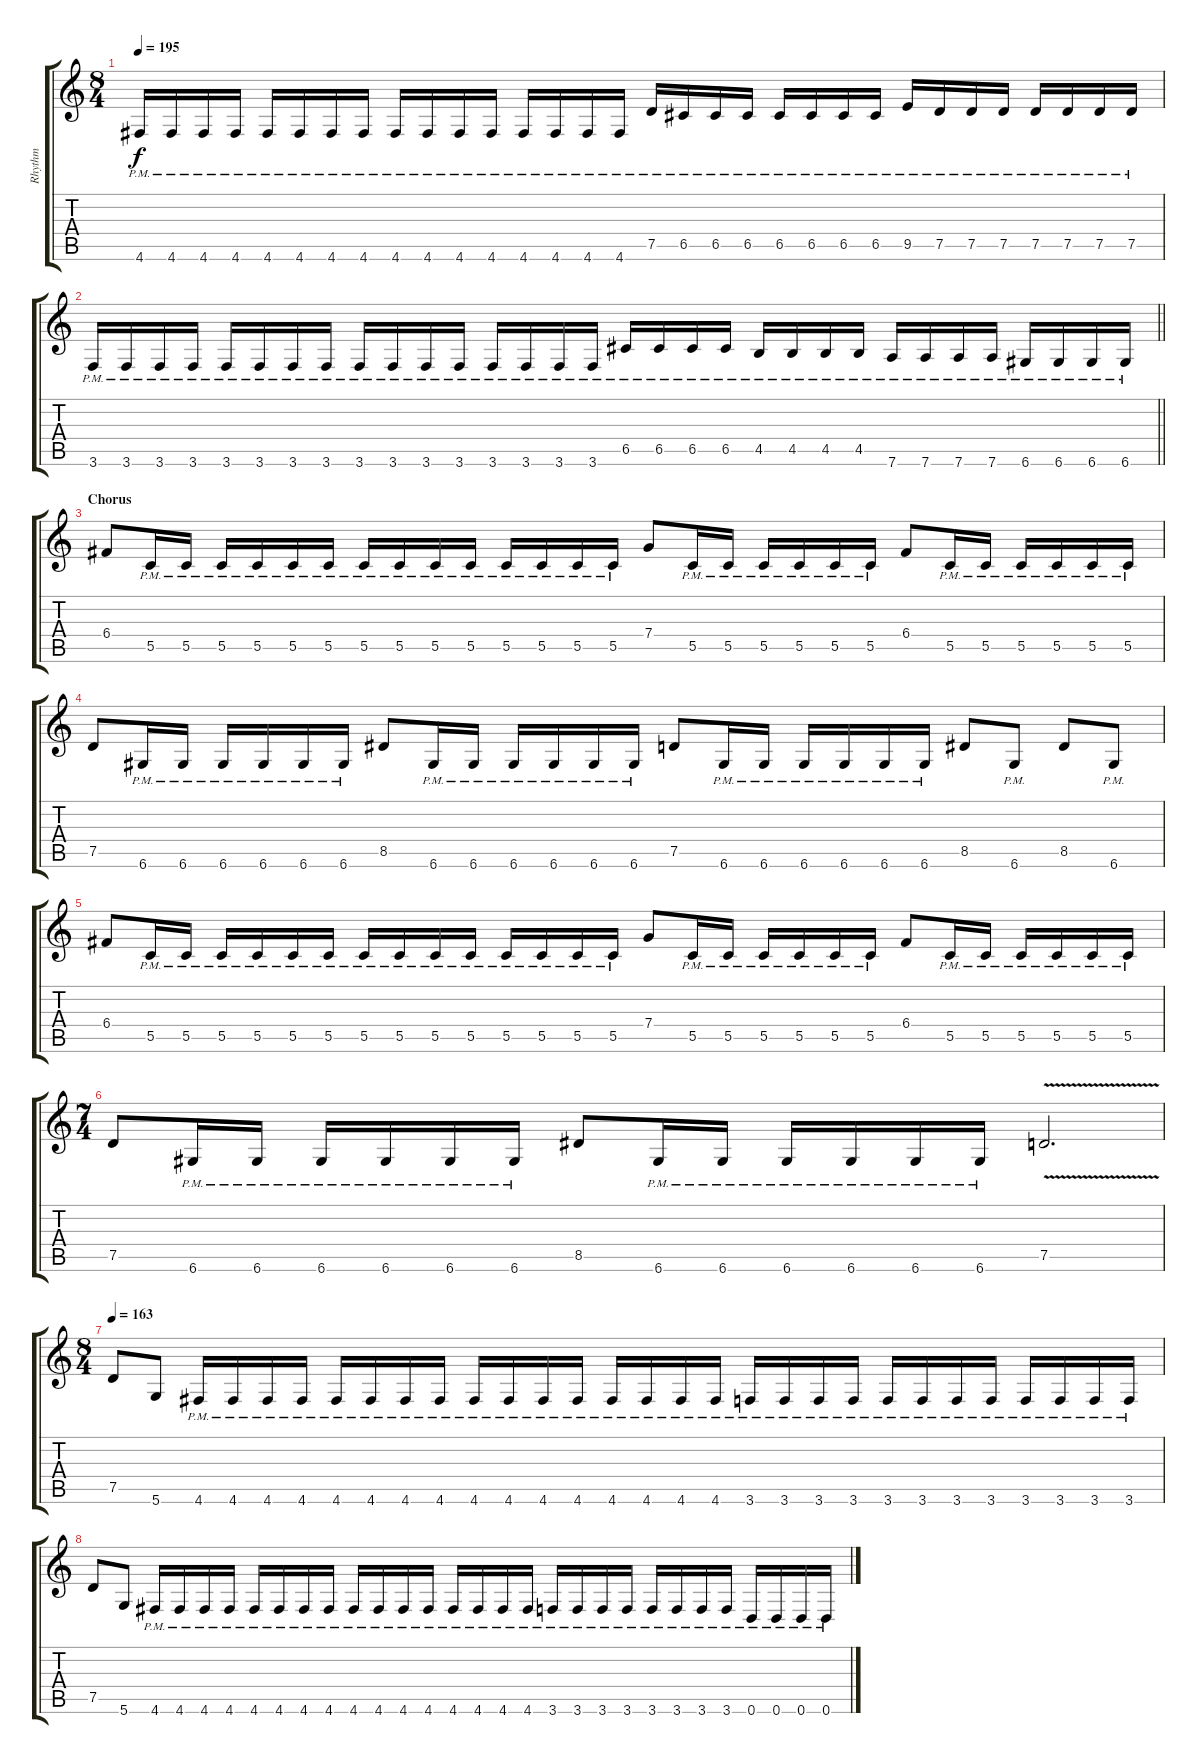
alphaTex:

\track ("Rhythm" "Rhythm") {instrument distortionguitar}
\staff {score tabs}
\tuning (D4 A3 F3 C3 G2 D2) {hide}
\ts (8 4)
\tempo 195
\clef g2
\ks c
4.6{pm}.16{dy f} 4.6{pm}.16 4.6{pm}.16 4.6{pm}.16 4.6{pm}.16 4.6{pm}.16 4.6{pm}.16 4.6{pm}.16 4.6{pm}.16 4.6{pm}.16 4.6{pm}.16 4.6{pm}.16 4.6{pm}.16 4.6{pm}.16 4.6{pm}.16 4.6{pm}.16 7.5{pm}.16 6.5{pm}.16 6.5{pm}.16 6.5{pm}.16 6.5{pm}.16 6.5{pm}.16 6.5{pm}.16 6.5{pm}.16 9.5{pm}.16 7.5{pm}.16 7.5{pm}.16 7.5{pm}.16 7.5{pm}.16 7.5{pm}.16 7.5{pm}.16 7.5{pm}.16 |
\barLineRight lightlight
3.6{pm}.16 3.6{pm}.16 3.6{pm}.16 3.6{pm}.16 3.6{pm}.16 3.6{pm}.16 3.6{pm}.16 3.6{pm}.16 3.6{pm}.16 3.6{pm}.16 3.6{pm}.16 3.6{pm}.16 3.6{pm}.16 3.6{pm}.16 3.6{pm}.16 3.6{pm}.16 6.5{pm}.16 6.5{pm}.16 6.5{pm}.16 6.5{pm}.16 4.5{pm}.16 4.5{pm}.16 4.5{pm}.16 4.5{pm}.16 7.6{pm}.16 7.6{pm}.16 7.6{pm}.16 7.6{pm}.16 6.6{pm}.16 6.6{pm}.16 6.6{pm}.16 6.6{pm}.16 |
\section ("" "Chorus")
6.4.8 5.5{pm}.16 5.5{pm}.16 5.5{pm}.16 5.5{pm}.16 5.5{pm}.16 5.5{pm}.16 5.5{pm}.16 5.5{pm}.16 5.5{pm}.16 5.5{pm}.16 5.5{pm}.16 5.5{pm}.16 5.5{pm}.16 5.5{pm}.16 7.4.8 5.5{pm}.16 5.5{pm}.16 5.5{pm}.16 5.5{pm}.16 5.5{pm}.16 5.5{pm}.16 6.4.8 5.5{pm}.16 5.5{pm}.16 5.5{pm}.16 5.5{pm}.16 5.5{pm}.16 5.5{pm}.16 |
7.5.8 6.6{pm}.16 6.6{pm}.16 6.6{pm}.16 6.6{pm}.16 6.6{pm}.16 6.6{pm}.16 8.5.8 6.6{pm}.16 6.6{pm}.16 6.6{pm}.16 6.6{pm}.16 6.6{pm}.16 6.6{pm}.16 7.5.8 6.6{pm}.16 6.6{pm}.16 6.6{pm}.16 6.6{pm}.16 6.6{pm}.16 6.6{pm}.16 8.5.8 6.6{pm}.8 8.5.8 6.6{pm}.8 |
6.4.8 5.5{pm}.16 5.5{pm}.16 5.5{pm}.16 5.5{pm}.16 5.5{pm}.16 5.5{pm}.16 5.5{pm}.16 5.5{pm}.16 5.5{pm}.16 5.5{pm}.16 5.5{pm}.16 5.5{pm}.16 5.5{pm}.16 5.5{pm}.16 7.4.8 5.5{pm}.16 5.5{pm}.16 5.5{pm}.16 5.5{pm}.16 5.5{pm}.16 5.5{pm}.16 6.4.8 5.5{pm}.16 5.5{pm}.16 5.5{pm}.16 5.5{pm}.16 5.5{pm}.16 5.5{pm}.16 |
\ts (7 4)
7.5.8 6.6{pm}.16 6.6{pm}.16 6.6{pm}.16 6.6{pm}.16 6.6{pm}.16 6.6{pm}.16 8.5.8 6.6{pm}.16 6.6{pm}.16 6.6{pm}.16 6.6{pm}.16 6.6{pm}.16 6.6{pm}.16 7.5{v}.2{d} |
\ts (8 4)
\tempo 163
7.5.8 5.6.8 4.6{pm}.16 4.6{pm}.16 4.6{pm}.16 4.6{pm}.16 4.6{pm}.16 4.6{pm}.16 4.6{pm}.16 4.6{pm}.16 4.6{pm}.16 4.6{pm}.16 4.6{pm}.16 4.6{pm}.16 4.6{pm}.16 4.6{pm}.16 4.6{pm}.16 4.6{pm}.16 3.6{pm}.16 3.6{pm}.16 3.6{pm}.16 3.6{pm}.16 3.6{pm}.16 3.6{pm}.16 3.6{pm}.16 3.6{pm}.16 3.6{pm}.16 3.6{pm}.16 3.6{pm}.16 3.6{pm}.16 |
7.5.8 5.6.8 4.6{pm}.16 4.6{pm}.16 4.6{pm}.16 4.6{pm}.16 4.6{pm}.16 4.6{pm}.16 4.6{pm}.16 4.6{pm}.16 4.6{pm}.16 4.6{pm}.16 4.6{pm}.16 4.6{pm}.16 4.6{pm}.16 4.6{pm}.16 4.6{pm}.16 4.6{pm}.16 3.6{pm}.16 3.6{pm}.16 3.6{pm}.16 3.6{pm}.16 3.6{pm}.16 3.6{pm}.16 3.6{pm}.16 3.6{pm}.16 0.6{pm}.16 0.6{pm}.16 0.6{pm}.16 0.6{pm}.16
